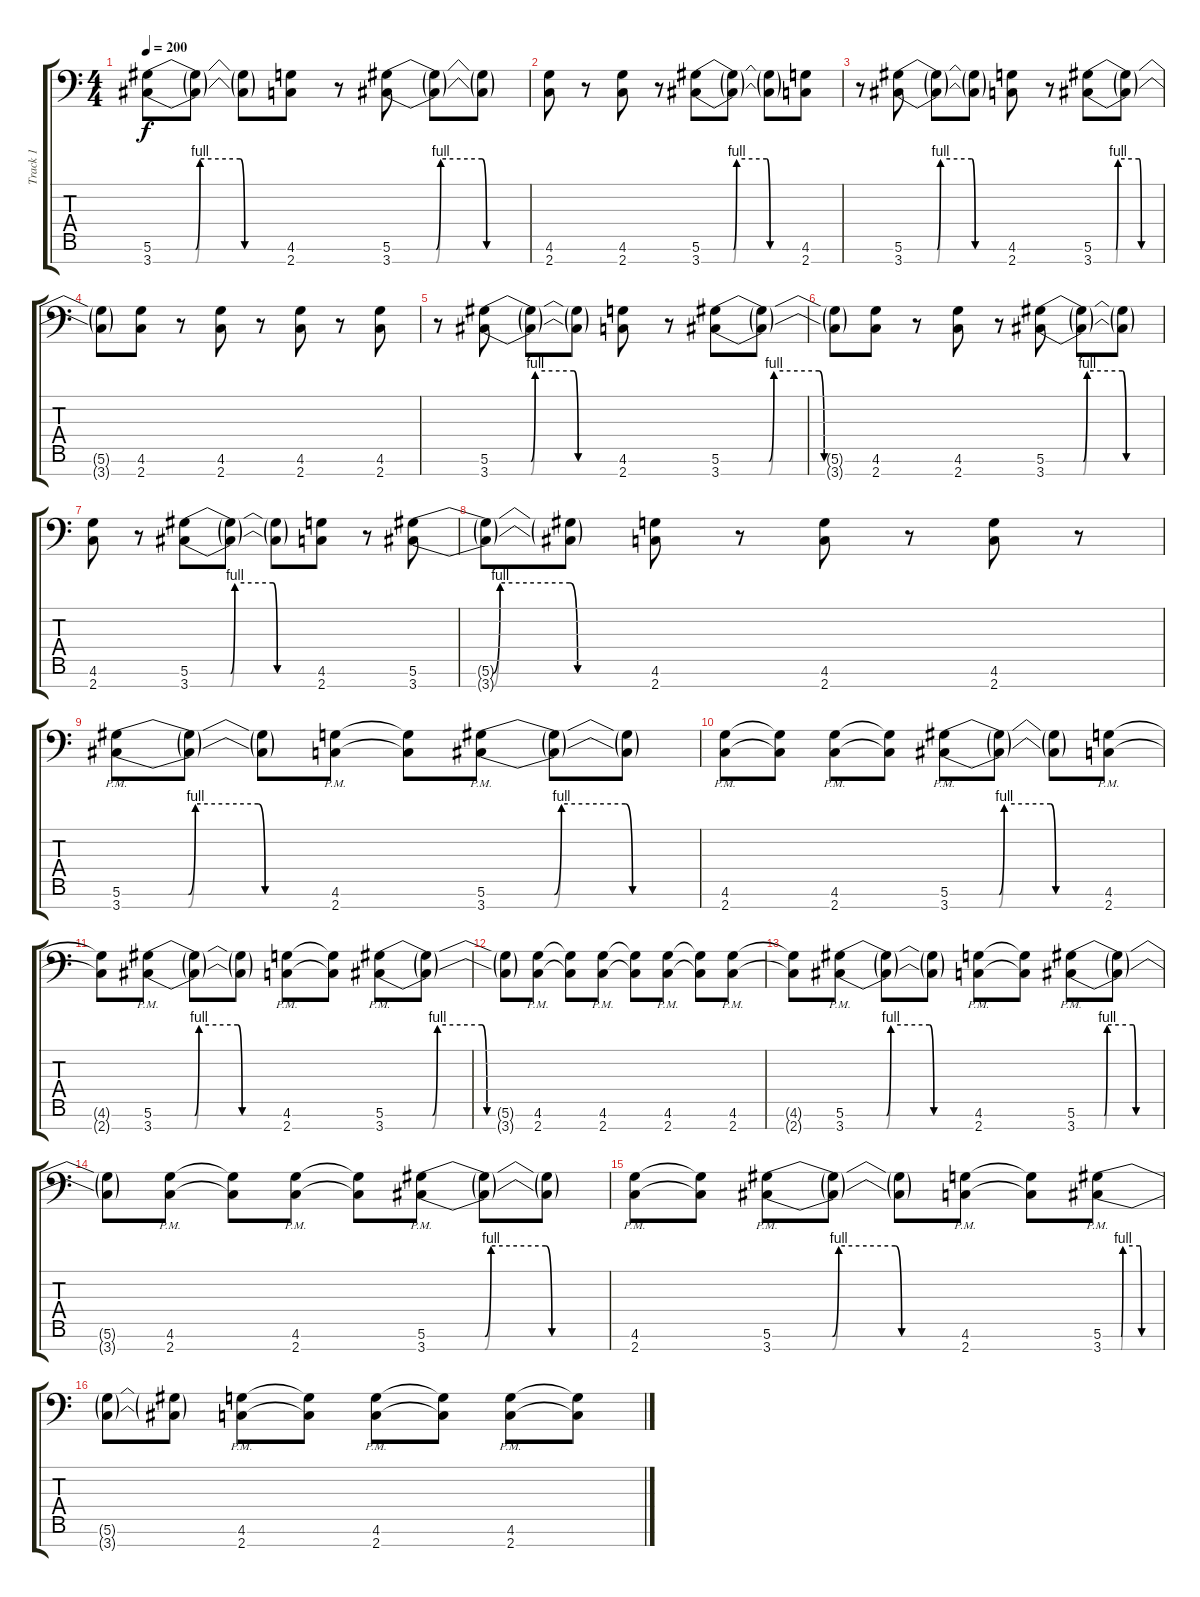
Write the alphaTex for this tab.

\track ("Track 1" "Track 1") {instrument overdrivenguitar}
\staff {score tabs}
\tuning (Eb4 Bb3 Gb3 Db3 Ab2 Eb2 Bb1) {hide}
\ts (4 4)
\tempo 200
\clef f4
\ks c
(5.6{be (custom 0 0 19 0 21 4 39 4 41 0 60 0)} 3.7{be (custom 0 0 19 0 21 4 39 4 41 0 60 0)}).8{dy f} (5.6{t} 3.7{t}).8 (5.6{t} 3.7{t}).8 (4.6 2.7).8 r.8 (5.6{be (custom 0 0 19 0 21 4 39 4 41 0 60 0)} 3.7{be (custom 0 0 19 0 21 4 39 4 41 0 60 0)}).8 (5.6{t} 3.7{t}).8 (5.6{t} 3.7{t}).8 |
(4.6 2.7).8 r.8 (4.6 2.7).8 r.8 (5.6{be (custom 0 0 19 0 21 4 39 4 41 0 60 0)} 3.7{be (custom 0 0 19 0 21 4 39 4 41 0 60 0)}).8 (5.6{t} 3.7{t}).8 (5.6{t} 3.7{t}).8 (4.6 2.7).8 |
r.8 (5.6{be (custom 0 0 19 0 21 4 39 4 41 0 60 0)} 3.7{be (custom 0 0 19 0 21 4 39 4 41 0 60 0)}).8 (5.6{t} 3.7{t}).8 (5.6{t} 3.7{t}).8 (4.6 2.7).8 r.8 (5.6{be (custom 0 0 19 0 21 4 39 4 41 0 60 0)} 3.7{be (custom 0 0 19 0 21 4 39 4 41 0 60 0)}).8 (5.6{t} 3.7{t}).8 |
(5.6{t} 3.7{t}).8 (4.6 2.7).8 r.8 (4.6 2.7).8 r.8 (4.6 2.7).8 r.8 (4.6 2.7).8 |
r.8 (5.6{be (custom 0 0 19 0 21 4 39 4 41 0 60 0)} 3.7{be (custom 0 0 19 0 21 4 39 4 41 0 60 0)}).8 (5.6{t} 3.7{t}).8 (5.6{t} 3.7{t}).8 (4.6 2.7).8 r.8 (5.6{be (custom 0 0 19 0 21 4 39 4 41 0 60 0)} 3.7{be (custom 0 0 19 0 21 4 39 4 41 0 60 0)}).8 (5.6{t} 3.7{t}).8 |
(5.6{t} 3.7{t}).8 (4.6 2.7).8 r.8 (4.6 2.7).8 r.8 (5.6{be (custom 0 0 19 0 21 4 39 4 41 0 60 0)} 3.7{be (custom 0 0 19 0 21 4 39 4 41 0 60 0)}).8 (5.6{t} 3.7{t}).8 (5.6{t} 3.7{t}).8 |
(4.6 2.7).8 r.8 (5.6{be (custom 0 0 19 0 21 4 39 4 41 0 60 0)} 3.7{be (custom 0 0 19 0 21 4 39 4 41 0 60 0)}).8 (5.6{t} 3.7{t}).8 (5.6{t} 3.7{t}).8 (4.6 2.7).8 r.8 (5.6{be (custom 0 0 19 0 21 4 39 4 41 0 60 0)} 3.7{be (custom 0 0 19 0 21 4 39 4 41 0 60 0)}).8 |
(5.6{t} 3.7{t}).8 (5.6{t} 3.7{t}).8 (4.6 2.7).8 r.8 (4.6 2.7).8 r.8 (4.6 2.7).8 r.8 |
(5.6{be (custom 0 0 19 0 21 4 39 4 41 0 60 0) pm} 3.7{be (custom 0 0 19 0 21 4 39 4 41 0 60 0) pm}).8 (5.6{t} 3.7{t}).8 (5.6{t} 3.7{t}).8 (4.6{pm} 2.7{pm}).8 (4.6{t} 2.7{t}).8 (5.6{be (custom 0 0 19 0 21 4 39 4 41 0 60 0) pm} 3.7{be (custom 0 0 19 0 21 4 39 4 41 0 60 0) pm}).8 (5.6{t} 3.7{t}).8 (5.6{t} 3.7{t}).8 |
(4.6{pm} 2.7{pm}).8 (4.6{t} 2.7{t}).8 (4.6{pm} 2.7{pm}).8 (4.6{t} 2.7{t}).8 (5.6{be (custom 0 0 19 0 21 4 39 4 41 0 60 0) pm} 3.7{be (custom 0 0 19 0 21 4 39 4 41 0 60 0) pm}).8 (5.6{t} 3.7{t}).8 (5.6{t} 3.7{t}).8 (4.6{pm} 2.7{pm}).8 |
(4.6{t} 2.7{t}).8 (5.6{be (custom 0 0 19 0 21 4 39 4 41 0 60 0) pm} 3.7{be (custom 0 0 19 0 21 4 39 4 41 0 60 0) pm}).8 (5.6{t} 3.7{t}).8 (5.6{t} 3.7{t}).8 (4.6{pm} 2.7{pm}).8 (4.6{t} 2.7{t}).8 (5.6{be (custom 0 0 19 0 21 4 39 4 41 0 60 0) pm} 3.7{be (custom 0 0 19 0 21 4 39 4 41 0 60 0) pm}).8 (5.6{t} 3.7{t}).8 |
(5.6{t} 3.7{t}).8 (4.6{pm} 2.7{pm}).8 (4.6{t} 2.7{t}).8 (4.6{pm} 2.7{pm}).8 (4.6{t} 2.7{t}).8 (4.6{pm} 2.7{pm}).8 (4.6{t} 2.7{t}).8 (4.6{pm} 2.7{pm}).8 |
(4.6{t} 2.7{t}).8 (5.6{be (custom 0 0 19 0 21 4 39 4 41 0 60 0) pm} 3.7{be (custom 0 0 19 0 21 4 39 4 41 0 60 0) pm}).8 (5.6{t} 3.7{t}).8 (5.6{t} 3.7{t}).8 (4.6{pm} 2.7{pm}).8 (4.6{t} 2.7{t}).8 (5.6{be (custom 0 0 19 0 21 4 39 4 41 0 60 0) pm} 3.7{be (custom 0 0 19 0 21 4 39 4 41 0 60 0) pm}).8 (5.6{t} 3.7{t}).8 |
(5.6{t} 3.7{t}).8 (4.6{pm} 2.7{pm}).8 (4.6{t} 2.7{t}).8 (4.6{pm} 2.7{pm}).8 (4.6{t} 2.7{t}).8 (5.6{be (custom 0 0 19 0 21 4 39 4 41 0 60 0) pm} 3.7{be (custom 0 0 19 0 21 4 39 4 41 0 60 0) pm}).8 (5.6{t} 3.7{t}).8 (5.6{t} 3.7{t}).8 |
(4.6{pm} 2.7{pm}).8 (4.6{t} 2.7{t}).8 (5.6{be (custom 0 0 19 0 21 4 39 4 41 0 60 0) pm} 3.7{be (custom 0 0 19 0 21 4 39 4 41 0 60 0) pm}).8 (5.6{t} 3.7{t}).8 (5.6{t} 3.7{t}).8 (4.6{pm} 2.7{pm}).8 (4.6{t} 2.7{t}).8 (5.6{be (custom 0 0 19 0 21 4 39 4 41 0 60 0) pm} 3.7{be (custom 0 0 19 0 21 4 39 4 41 0 60 0) pm}).8 |
(5.6{t} 3.7{t}).8 (5.6{t} 3.7{t}).8 (4.6{pm} 2.7{pm}).8 (4.6{t} 2.7{t}).8 (4.6{pm} 2.7{pm}).8 (4.6{t} 2.7{t}).8 (4.6{pm} 2.7{pm}).8 (4.6{t} 2.7{t}).8
